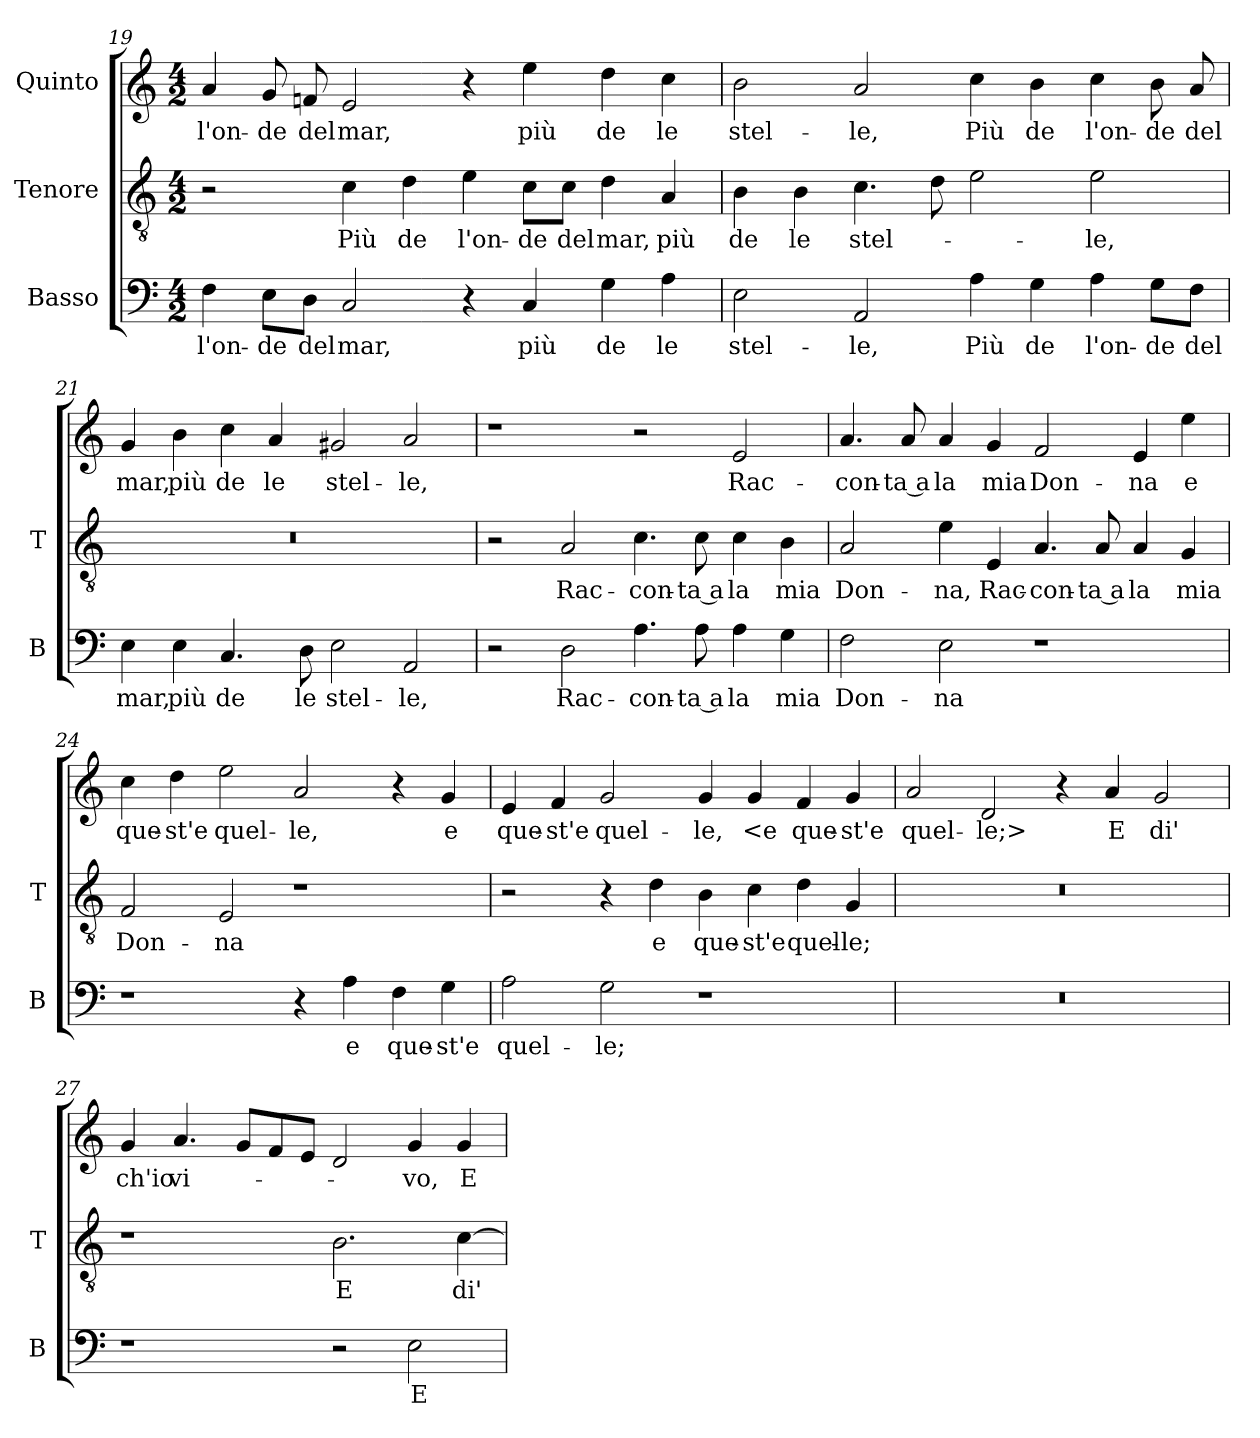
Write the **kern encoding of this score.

**kern	**text	**kern	**text	**kern	**text
*part3	*part3	*part2	*part2	*part1	*part1
*staff3	*staff3	*staff2	*staff2	*staff1	*staff1
*I"Basso	*	*I"Tenore	*	*I"Quinto	*
*I'B	*	*I'T	*	*	*
*clefF4	*	*clefGv2	*	*clefG2	*
*k[]	*	*k[]	*	*k[]	*
*C:	*	*C:	*	*C:	*
*M4/2	*	*M4/2	*	*M4/2	*
=19	=19	=19	=19	=19	=19
4F	l'on-	2r	.	4a	l'on-
8E\L	-de	.	.	8g	-de
8D\J	del	.	.	8fn	del
2C	mar,	4c	Più	2e	mar,
.	.	4d	de	.	.
4r	.	4e	l'on-	4r	.
4C	più	8c\L	-de	4ee	più
.	.	8c\J	del	.	.
4G	de	4d	mar,	4dd	de
4A	le	4A	più	4cc	le
=20	=20	=20	=20	=20	=20
2E	stel-	4B	de	2b	stel-
.	.	4B	le	.	.
2AA	-le,	4.c	stel-	2a	-le,
.	.	8d	.	.	.
4A	Più	2e	.	4cc	Più
4G	de	.	.	4b	de
4A	l'on-	2e	-le,	4cc	l'on-
8G\L	-de	.	.	8b	-de
8F\J	del	.	.	8a	del
=21	=21	=21	=21	=21	=21
4E	mar,	0r	.	4g	mar,
4E	più	.	.	4b	più
4.C	de	.	.	4cc	de
.	.	.	.	4a	le
8D	le	.	.	.	.
2E	stel-	.	.	2g#X	stel-
2AA	-le,	.	.	2a	-le,
=22	=22	=22	=22	=22	=22
2r	.	2r	.	1r	.
2D	Rac-	2A	Rac-	.	.
4.A	-con-	4.c	-con-	2r	.
8A	-ta a	8c	-ta a	.	.
4A	la	4c	la	2e	Rac-
4G	mia	4B	mia	.	.
=23	=23	=23	=23	=23	=23
2F	Don-	2A	Don-	4.a	-con-
.	.	.	.	8a	-ta a
2E	-na	4e	-na,	4a	la
.	.	4E	Rac-	4g	mia
1r	.	4.A	-con-	2f	Don-
.	.	8A	-ta a	.	.
.	.	4A	la	4e	-na
.	.	4G	mia	4ee	e
=24	=24	=24	=24	=24	=24
1r	.	2F	Don-	4cc	que-
.	.	.	.	4dd	-st'e
.	.	2E	-na	2ee	quel-
4r	.	1r	.	2a	-le,
4A	e	.	.	.	.
4F	que-	.	.	4r	.
4G	-st'e	.	.	4g	e
=25	=25	=25	=25	=25	=25
2A	quel-	2r	.	4e	que-
.	.	.	.	4f	-st'e
2G	-le;	4r	.	2g	quel-
.	.	4d	e	.	.
1r	.	4B	que-	4g	-le,
.	.	4c	-st'e	4g	<e
.	.	4d	quel-	4f	que-
.	.	4G	-le;	4g	-st'e
=26	=26	=26	=26	=26	=26
0r	.	0r	.	2a	quel-
.	.	.	.	2d	-le;>
.	.	.	.	4r	.
.	.	.	.	4a	E
.	.	.	.	2g	di'
=27	=27	=27	=27	=27	=27
1r	.	1r	.	4g	ch'io
.	.	.	.	4.a	vi-
.	.	.	.	8gL	.
.	.	.	.	8f	.
.	.	.	.	8eJ	.
2r	.	2.B	E	2d	.
2E	E	.	.	4g	-vo,
.	.	[4c	di'	4g	E
=	=	=	=	=	=
*-	*-	*-	*-	*-	*-
